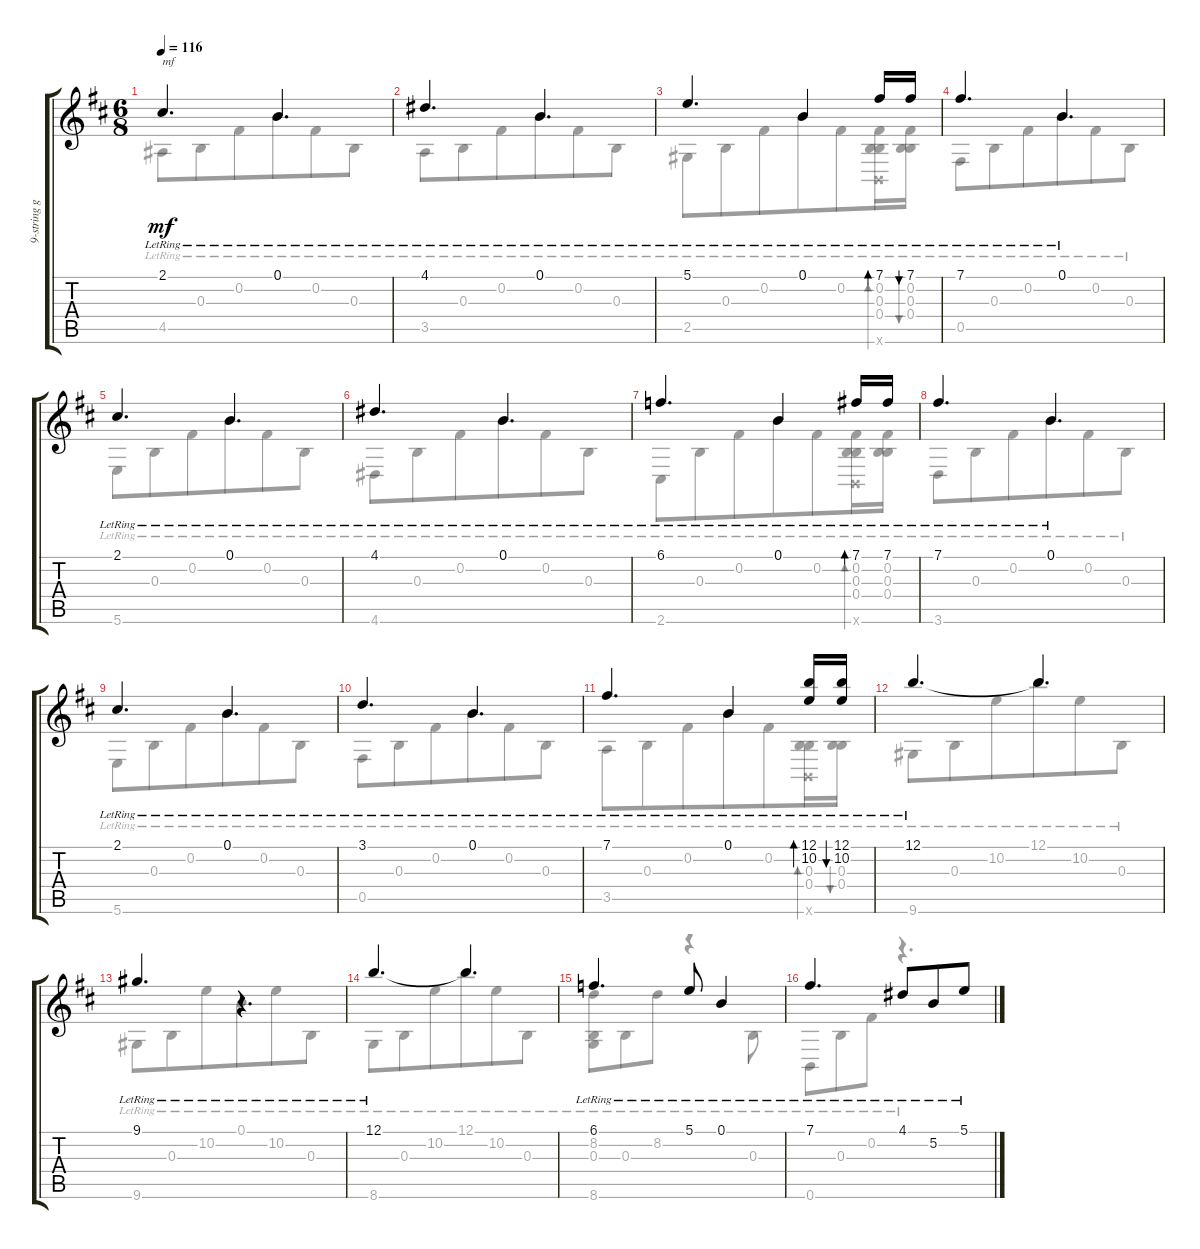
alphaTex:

\track ("9-string guitar" "9-string g") {instrument acousticguitarsteel}
\staff {score tabs}
\tuning (B3 Gb3 B2 B2 Gb2 B1) {hide}
\voice
\ts (6 8)
\tempo 116
\clef g2
\ks d
2.1{lr}.4{d txt "mf" dy mf} 0.1{lr}.4{d} |
4.1{lr}.4{d} 0.1{lr}.4{d} |
5.1{lr}.4{d} 0.1{lr}.4 7.1{lr}.16{bd 30} 7.1{lr}.16{bu 30} |
7.1{lr}.4{d} 0.1{lr}.4{d} |
2.1{lr}.4{d} 0.1{lr}.4{d} |
4.1{lr}.4{d} 0.1{lr}.4{d} |
6.1{lr}.4{d} 0.1{lr}.4 7.1{lr}.16{bd 30} 7.1{lr}.16 |
7.1{lr}.4{d} 0.1{lr}.4{d} |
2.1{lr}.4{d} 0.1{lr}.4{d} |
3.1{lr}.4{d} 0.1{lr}.4{d} |
7.1{lr}.4{d} 0.1{lr}.4 (12.1{lr} 10.2{lr}).16{bd 30} (12.1{lr} 10.2{lr}).16{bu 30} |
12.1{lr}.4{d} 12.1{t}.4{d} |
9.1{lr}.4{d} r.4{d} |
12.1{lr}.4{d} 12.1{t}.4{d} |
6.1{lr}.4{d} 5.1{lr}.8 0.1{lr}.4 |
7.1{lr}.4{d} 4.1{lr}.8 5.2{lr}.8 5.1{lr}.8
\voice
\clef g2
\ottava regular
\simile none
\ks d
4.5{lr}.8{dy mf} 0.3{lr}.8 0.2{lr}.8{beam merge} 0.1{lr}.8 0.2{lr}.8 0.3{lr}.8 |
3.5{lr}.8 0.3{lr}.8 0.2{lr}.8{beam merge} 0.1{lr}.8 0.2{lr}.8 0.3{lr}.8 |
2.5{lr}.8 0.3{lr}.8 0.2{lr}.8{beam merge} 0.1{lr}.8 0.2{lr}.8 (0.2{lr} 0.3{lr} 0.4{lr} 0.6{x}).16{bd 30} (0.2{lr} 0.3{lr} 0.4{lr}).16{bu 30} |
0.5{lr}.8 0.3{lr}.8 0.2{lr}.8{beam merge} 0.1{lr}.8 0.2{lr}.8 0.3{lr}.8 |
5.6{lr}.8 0.3{lr}.8 0.2{lr}.8{beam merge} 0.1{lr}.8 0.2{lr}.8 0.3{lr}.8 |
4.6{lr}.8 0.3{lr}.8 0.2{lr}.8{beam merge} 0.1{lr}.8 0.2{lr}.8 0.3{lr}.8 |
2.6{lr}.8 0.3{lr}.8 0.2{lr}.8{beam merge} 0.1{lr}.8 0.2{lr}.8 (0.2{lr} 0.3{lr} 0.4{lr} 0.6{x}).16{bd 30} (0.2{lr} 0.3{lr} 0.4{lr}).16 |
3.6{lr}.8 0.3{lr}.8 0.2{lr}.8{beam merge} 0.1{lr}.8 0.2{lr}.8 0.3{lr}.8 |
5.6{lr}.8 0.3{lr}.8 0.2{lr}.8{beam merge} 0.1{lr}.8 0.2{lr}.8 0.3{lr}.8 |
0.5{lr}.8 0.3{lr}.8 0.2{lr}.8{beam merge} 0.1{lr}.8 0.2{lr}.8 0.3{lr}.8 |
3.5{lr}.8 0.3{lr}.8 0.2{lr}.8{beam merge} 0.1{lr}.8 0.2{lr}.8 (0.3{lr} 0.4{lr} 0.6{x}).16{bd 30} (0.3{lr} 0.4{lr}).16{bu 30} |
9.6{lr}.8 0.3{lr}.8 10.2{lr}.8{beam merge} 12.1{lr}.8 10.2{lr}.8 0.3{lr}.8 |
9.6{lr}.8 0.3{lr}.8 10.2{lr}.8{beam merge} 0.1{lr}.8 10.2{lr}.8 0.3{lr}.8 |
8.6{lr}.8 0.3{lr}.8 10.2{lr}.8{beam merge} 12.1{lr}.8 10.2{lr}.8 0.3{lr}.8 |
(8.2{lr} 0.3{lr} 8.6{lr}).8 0.3{lr}.8 8.2{lr}.8 r.4 0.3{lr}.8 |
0.6{lr}.8 0.3{lr}.8 0.2{lr}.8 r.4{d}
